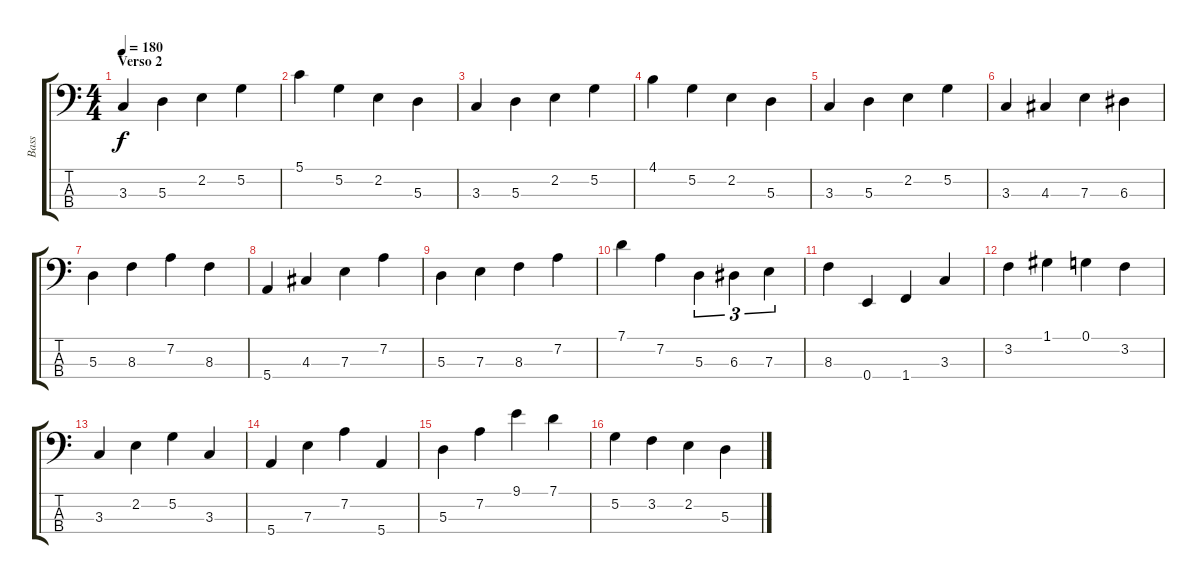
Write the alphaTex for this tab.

\track ("Bass" "Bass") {instrument electricbassfinger}
\staff {score tabs}
\tuning (G2 D2 A1 E1) {hide}
\ts (4 4)
\section ("" "Verso 2")
\tempo 180
\clef f4
\ks c
3.3.4{dy f} 5.3.4 2.2.4 5.2.4 |
5.1.4 5.2.4 2.2.4 5.3.4 |
3.3.4 5.3.4 2.2.4 5.2.4 |
4.1.4 5.2.4 2.2.4 5.3.4 |
3.3.4 5.3.4 2.2.4 5.2.4 |
3.3.4 4.3.4 7.3.4 6.3.4 |
5.3.4 8.3.4 7.2.4 8.3.4 |
5.4.4 4.3.4 7.3.4 7.2.4 |
5.3.4 7.3.4 8.3.4 7.2.4 |
7.1.4 7.2.4 5.3.4{tu (3 2)} 6.3.4{tu (3 2)} 7.3.4{tu (3 2)} |
8.3.4 0.4.4 1.4.4 3.3.4 |
3.2.4 1.1.4 0.1.4 3.2.4 |
3.3.4 2.2.4 5.2.4 3.3.4 |
5.4.4 7.3.4 7.2.4 5.4.4 |
5.3.4 7.2.4 9.1.4 7.1.4 |
5.2.4 3.2.4 2.2.4 5.3.4
